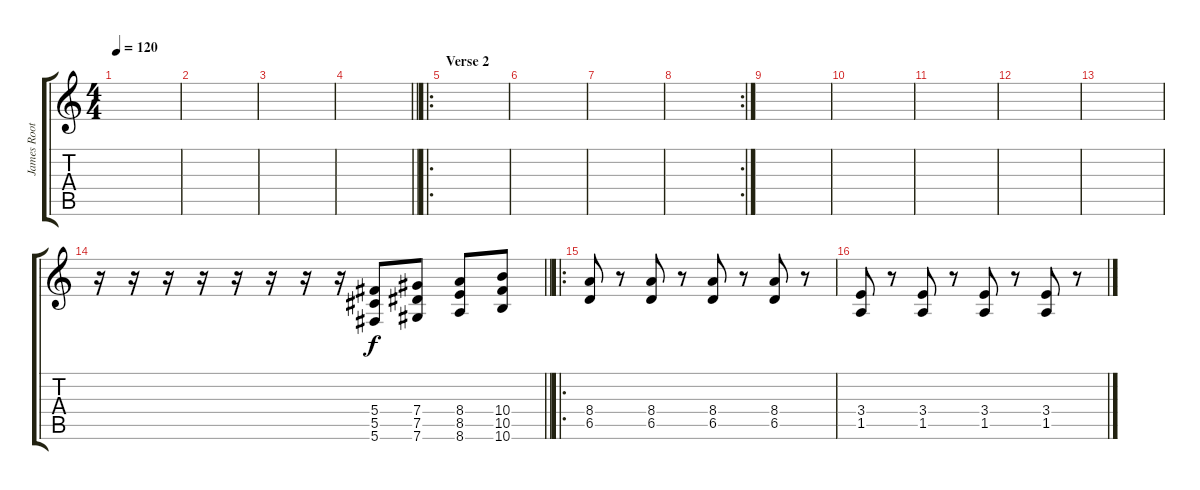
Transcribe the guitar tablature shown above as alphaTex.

\track ("James Root (Distortion)" "James Root") {instrument distortionguitar}
\staff {score tabs}
\tuning (Eb4 Bb3 Gb3 Db3 Ab2 Db2) {hide}
\ts (4 4)
\tempo 120
\clef g2
\ks c
|
|
|
\barLineRight lightlight
|
\ro
\section ("" "Verse 2")
|
|
|
\rc 2
|
|
|
|
|
|
\barLineRight lightlight
r.16 r.16 r.16 r.16 r.16 r.16 r.16 r.16 (5.4 5.5 5.6).8 (7.4 7.5 7.6).8 (8.4 8.5 8.6).8 (10.4 10.5 10.6).8 |
\ro
(8.4 6.5).8 r.8 (8.4 6.5).8 r.8 (8.4 6.5).8 r.8 (8.4 6.5).8 r.8 |
(3.4 1.5).8 r.8 (3.4 1.5).8 r.8 (3.4 1.5).8 r.8 (3.4 1.5).8 r.8
